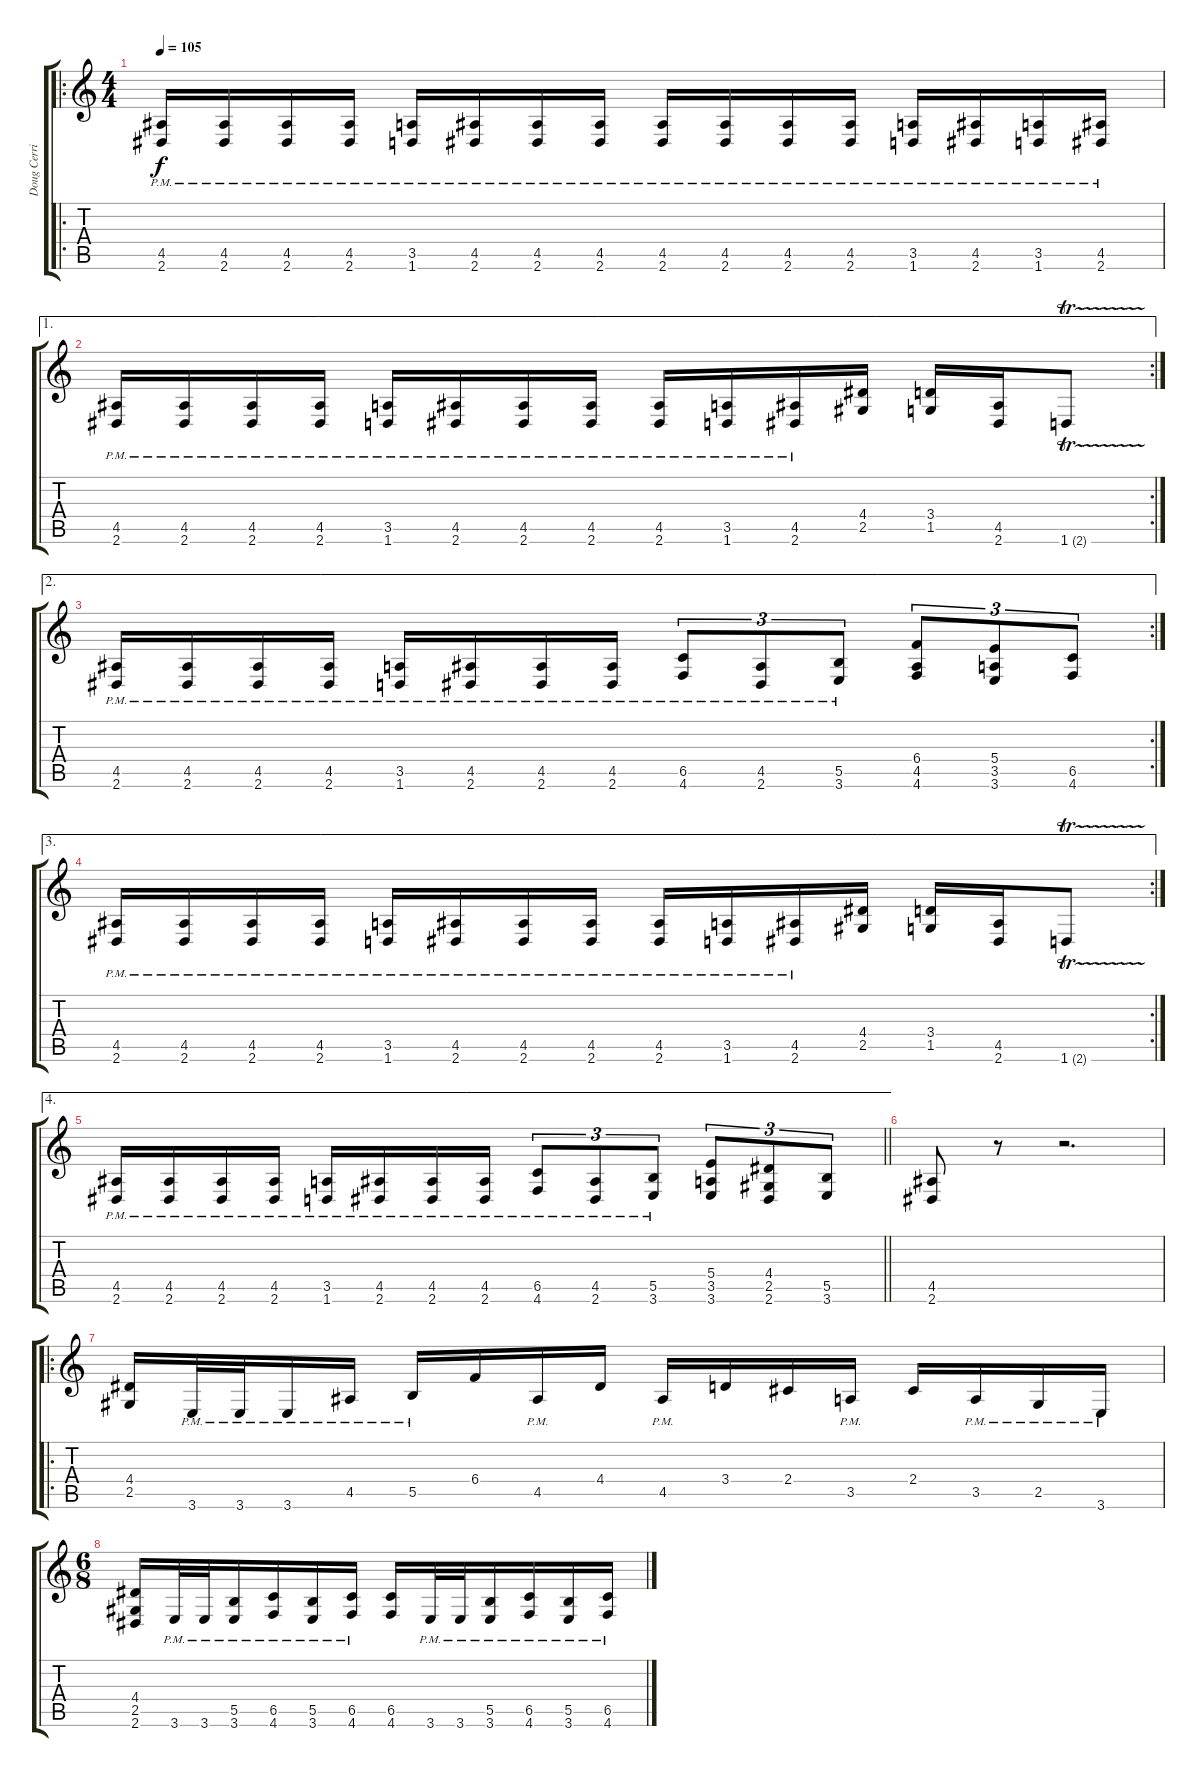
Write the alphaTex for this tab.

\track ("Doug Cerrito" "Doug Cerri") {instrument distortionguitar}
\staff {score tabs}
\tuning (Db4 Ab3 E3 B2 Gb2 Db2) {hide}
\ro
\ts (4 4)
\tempo 105
\clef g2
\ks c
(4.5{pm} 2.6{pm}).16{dy f} (4.5{pm} 2.6{pm}).16 (4.5{pm} 2.6{pm}).16 (4.5{pm} 2.6{pm}).16 (3.5{pm} 1.6{pm}).16 (4.5{pm} 2.6{pm}).16 (4.5{pm} 2.6{pm}).16 (4.5{pm} 2.6{pm}).16 (4.5{pm} 2.6{pm}).16 (4.5{pm} 2.6{pm}).16 (4.5{pm} 2.6{pm}).16 (4.5{pm} 2.6{pm}).16 (3.5{pm} 1.6{pm}).16 (4.5{pm} 2.6{pm}).16 (3.5{pm} 1.6{pm}).16 (4.5{pm} 2.6{pm}).16 |
\ae 1
\rc 2
(4.5{pm} 2.6{pm}).16 (4.5{pm} 2.6{pm}).16 (4.5{pm} 2.6{pm}).16 (4.5{pm} 2.6{pm}).16 (3.5{pm} 1.6{pm}).16 (4.5{pm} 2.6{pm}).16 (4.5{pm} 2.6{pm}).16 (4.5{pm} 2.6{pm}).16 (4.5{pm} 2.6{pm}).16 (3.5{pm} 1.6{pm}).16 (4.5{pm} 2.6{pm}).16 (4.4 2.5).16 (3.4 1.5).16 (4.5 2.6).16 1.6{tr (2 32)}.8 |
\ae 2
\rc 2
(4.5{pm} 2.6{pm}).16 (4.5{pm} 2.6{pm}).16 (4.5{pm} 2.6{pm}).16 (4.5{pm} 2.6{pm}).16 (3.5{pm} 1.6{pm}).16 (4.5{pm} 2.6{pm}).16 (4.5{pm} 2.6{pm}).16 (4.5{pm} 2.6{pm}).16 (6.5{pm} 4.6{pm}).8{tu (3 2)} (4.5{pm} 2.6{pm}).8{tu (3 2)} (5.5{pm} 3.6{pm}).8{tu (3 2)} (6.4 4.5 4.6).8{tu (3 2)} (5.4 3.5 3.6).8{tu (3 2)} (6.5 4.6).8{tu (3 2)} |
\ae 3
\rc 2
(4.5{pm} 2.6{pm}).16 (4.5{pm} 2.6{pm}).16 (4.5{pm} 2.6{pm}).16 (4.5{pm} 2.6{pm}).16 (3.5{pm} 1.6{pm}).16 (4.5{pm} 2.6{pm}).16 (4.5{pm} 2.6{pm}).16 (4.5{pm} 2.6{pm}).16 (4.5{pm} 2.6{pm}).16 (3.5{pm} 1.6{pm}).16 (4.5{pm} 2.6{pm}).16 (4.4 2.5).16 (3.4 1.5).16 (4.5 2.6).16 1.6{tr (2 32)}.8 |
\ae 4
\barLineRight lightlight
(4.5{pm} 2.6{pm}).16 (4.5{pm} 2.6{pm}).16 (4.5{pm} 2.6{pm}).16 (4.5{pm} 2.6{pm}).16 (3.5{pm} 1.6{pm}).16 (4.5{pm} 2.6{pm}).16 (4.5{pm} 2.6{pm}).16 (4.5{pm} 2.6{pm}).16 (6.5{pm} 4.6{pm}).8{tu (3 2)} (4.5{pm} 2.6{pm}).8{tu (3 2)} (5.5{pm} 3.6{pm}).8{tu (3 2)} (5.4 3.5 3.6).8{tu (3 2)} (4.4 2.5 2.6).8{tu (3 2)} (5.5 3.6).8{tu (3 2)} |
(4.5 2.6).8 r.8 r.2{d} |
\ro
(4.4 2.5).16 3.6{pm}.32 3.6{pm}.32 3.6{pm}.16 4.5{pm}.16 5.5{pm}.16 6.4.16 4.5{pm}.16 4.4.16 4.5{pm}.16 3.4.16 2.4.16 3.5{pm}.16 2.4.16 3.5{pm}.16 2.5{pm}.16 3.6{pm}.16 |
\ts (6 8)
(4.4 2.5 2.6).16 3.6{pm}.32 3.6{pm}.32 (5.5{pm} 3.6{pm}).16 (6.5{pm} 4.6{pm}).16 (5.5{pm} 3.6{pm}).16 (6.5{pm} 4.6{pm}).16 (6.5 4.6).16 3.6{pm}.32 3.6{pm}.32 (5.5{pm} 3.6{pm}).16 (6.5{pm} 4.6{pm}).16 (5.5{pm} 3.6{pm}).16 (6.5{pm} 4.6{pm}).16
